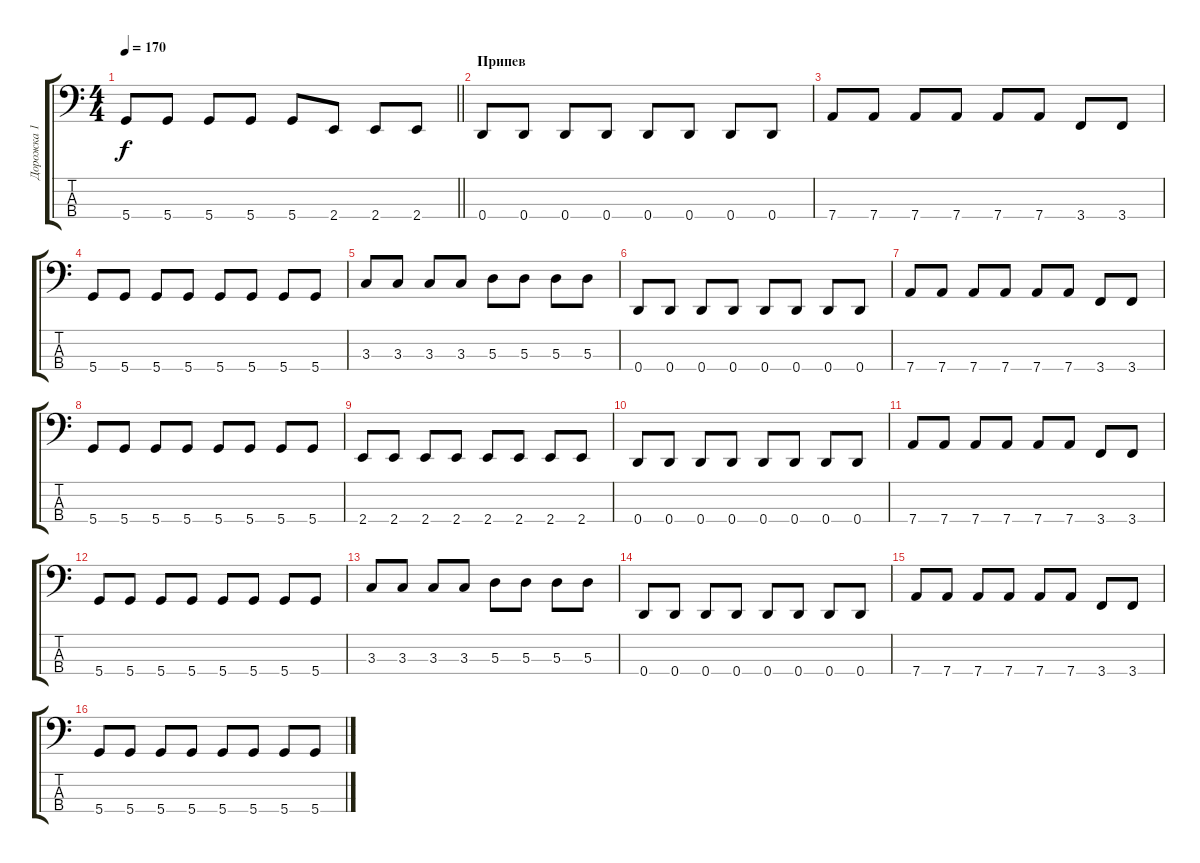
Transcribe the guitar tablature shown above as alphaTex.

\track ("Дорожка 1" "Дорожка 1") {instrument electricbasspick}
\staff {score tabs}
\tuning (G2 D2 A1 D1) {hide}
\ts (4 4)
\tempo 170
\clef f4
\barLineRight lightlight
\ks c
5.4.8{dy f} 5.4.8 5.4.8 5.4.8 5.4.8 2.4.8 2.4.8 2.4.8 |
\section ("" "Припев")
0.4.8 0.4.8 0.4.8 0.4.8 0.4.8 0.4.8 0.4.8 0.4.8 |
7.4.8 7.4.8 7.4.8 7.4.8 7.4.8 7.4.8 3.4.8 3.4.8 |
5.4.8 5.4.8 5.4.8 5.4.8 5.4.8 5.4.8 5.4.8 5.4.8 |
3.3.8 3.3.8 3.3.8 3.3.8 5.3.8 5.3.8 5.3.8 5.3.8 |
0.4.8 0.4.8 0.4.8 0.4.8 0.4.8 0.4.8 0.4.8 0.4.8 |
7.4.8 7.4.8 7.4.8 7.4.8 7.4.8 7.4.8 3.4.8 3.4.8 |
5.4.8 5.4.8 5.4.8 5.4.8 5.4.8 5.4.8 5.4.8 5.4.8 |
2.4.8 2.4.8 2.4.8 2.4.8 2.4.8 2.4.8 2.4.8 2.4.8 |
0.4.8 0.4.8 0.4.8 0.4.8 0.4.8 0.4.8 0.4.8 0.4.8 |
7.4.8 7.4.8 7.4.8 7.4.8 7.4.8 7.4.8 3.4.8 3.4.8 |
5.4.8 5.4.8 5.4.8 5.4.8 5.4.8 5.4.8 5.4.8 5.4.8 |
3.3.8 3.3.8 3.3.8 3.3.8 5.3.8 5.3.8 5.3.8 5.3.8 |
0.4.8 0.4.8 0.4.8 0.4.8 0.4.8 0.4.8 0.4.8 0.4.8 |
7.4.8 7.4.8 7.4.8 7.4.8 7.4.8 7.4.8 3.4.8 3.4.8 |
5.4.8 5.4.8 5.4.8 5.4.8 5.4.8 5.4.8 5.4.8 5.4.8
